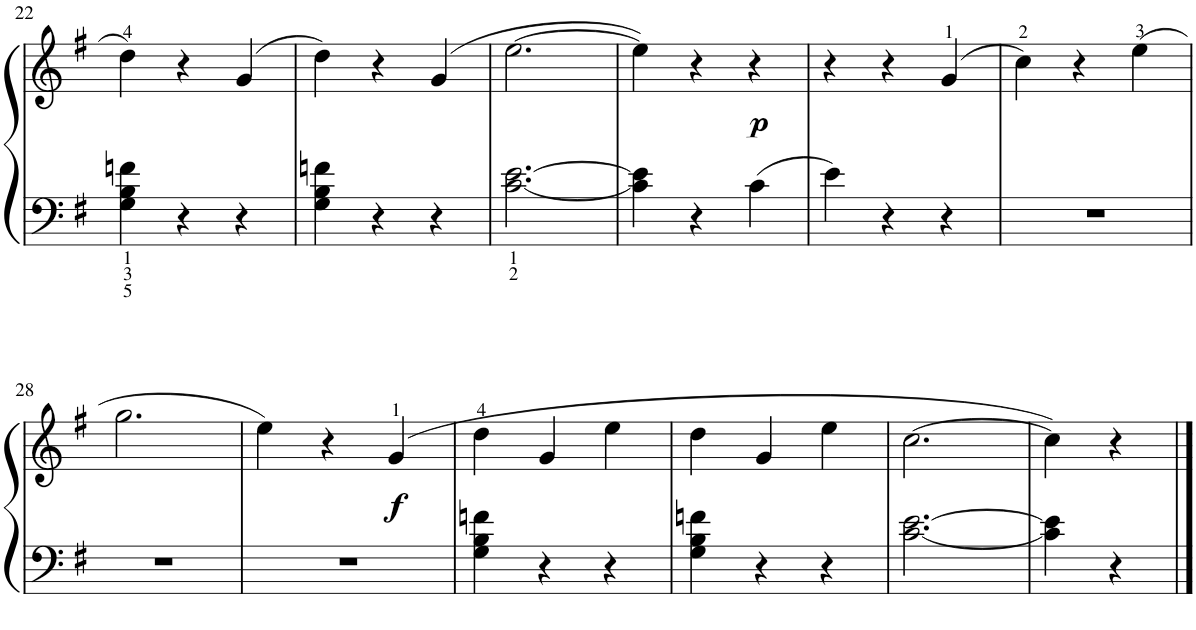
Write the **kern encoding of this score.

**kern	**kern	**dynam
*part1	*part1	*part1
*staff2	*staff1	*staff1/2
*I"Piano	*	*
*I'Pno	*	*
!!LO:PB:g=z
*clefF4	*clefG2	*
*k[f#]	*k[f#]	*
*M3/4	*M3/4	*
=22	=22	=22
4G\ 4B\ 4fn\	4dd\	.
4r	4r	.
4r	(4g/	.
=23	=23	=23
4G\ 4B\ 4fn\	4dd\)	.
4r	4r	.
4r	(4g/	.
=24	=24	=24
[2.c\ [2.e\	[2.ee\	.
=25	=25	=25
4c\] 4e\]	4ee\])	.
4r	4r	.
!	!	!LO:DY:b
4c\	4r	p
=26	=26	=26
4e\	4r	.
4r	4r	.
4r	(4g/	.
=27	=27	=27
2.r	4cc\)	.
.	4r	.
.	(4ee\	.
!!LO:LB:g=z
=28	=28	=28
2.r	2.gg\	.
=29	=29	=29
2.r	4ee\)	.
.	4r	.
!	!	!LO:DY:b
.	(4g/	f
=30	=30	=30
4G\ 4B\ 4fn\	4dd\	.
4r	4g/	.
4r	4ee\	.
=31	=31	=31
4G\ 4B\ 4fn\	4dd\	.
4r	4g/	.
4r	4ee\	.
=32	=32	=32
[2.c\ [2.e\	[2.cc\	.
=33	=33	=33
4c\] 4e\]	4cc\])	.
4r	4r	.
==	==	==
*-	*-	*-
